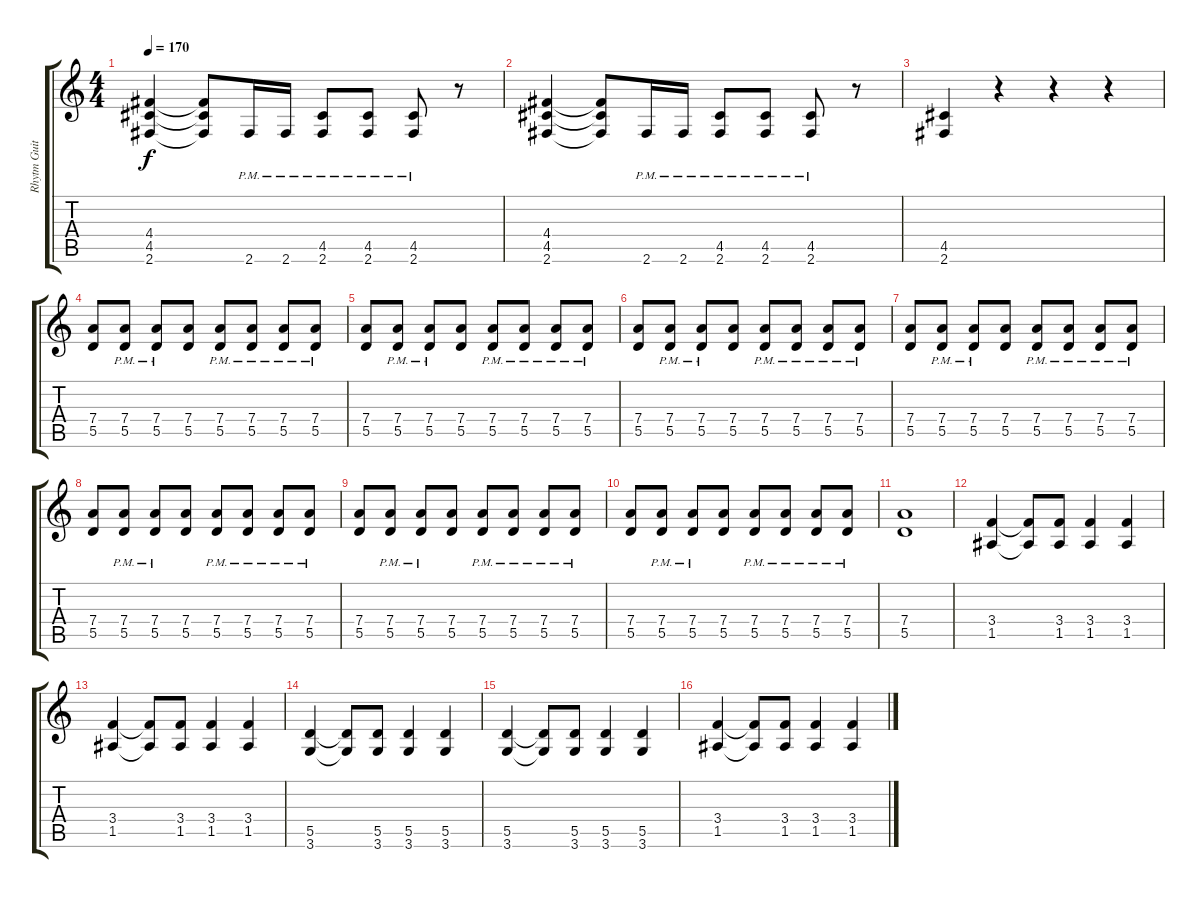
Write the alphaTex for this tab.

\track ("Rhytm Guitar" "Rhytm Guit") {instrument distortionguitar}
\staff {score tabs}
\tuning (E4 B3 G3 D3 A2 E2) {hide}
\ts (4 4)
\tempo 170
\clef g2
\ks c
(4.4 4.5 2.6).4{dy f} (4.4{t} 4.5{t} 2.6{t}).8 2.6{pm}.16 2.6{pm}.16 (4.5{pm} 2.6{pm}).8 (4.5{pm} 2.6{pm}).8 (4.5{pm} 2.6{pm}).8 r.8 |
(4.4 4.5 2.6).4 (4.4{t} 4.5{t} 2.6{t}).8 2.6{pm}.16 2.6{pm}.16 (4.5{pm} 2.6{pm}).8 (4.5{pm} 2.6{pm}).8 (4.5{pm} 2.6{pm}).8 r.8 |
(4.5 2.6).4 r.4 r.4 r.4 |
(7.4 5.5).8 (7.4{pm} 5.5{pm}).8 (7.4{pm} 5.5{pm}).8 (7.4 5.5).8 (7.4{pm} 5.5{pm}).8 (7.4{pm} 5.5{pm}).8 (7.4{pm} 5.5{pm}).8 (7.4{pm} 5.5{pm}).8 |
(7.4 5.5).8 (7.4{pm} 5.5{pm}).8 (7.4{pm} 5.5{pm}).8 (7.4 5.5).8 (7.4{pm} 5.5{pm}).8 (7.4{pm} 5.5{pm}).8 (7.4{pm} 5.5{pm}).8 (7.4{pm} 5.5{pm}).8 |
(7.4 5.5).8 (7.4{pm} 5.5{pm}).8 (7.4{pm} 5.5{pm}).8 (7.4 5.5).8 (7.4{pm} 5.5{pm}).8 (7.4{pm} 5.5{pm}).8 (7.4{pm} 5.5{pm}).8 (7.4{pm} 5.5{pm}).8 |
(7.4 5.5).8 (7.4{pm} 5.5{pm}).8 (7.4{pm} 5.5{pm}).8 (7.4 5.5).8 (7.4{pm} 5.5{pm}).8 (7.4{pm} 5.5{pm}).8 (7.4{pm} 5.5{pm}).8 (7.4{pm} 5.5{pm}).8 |
(7.4 5.5).8 (7.4{pm} 5.5{pm}).8 (7.4{pm} 5.5{pm}).8 (7.4 5.5).8 (7.4{pm} 5.5{pm}).8 (7.4{pm} 5.5{pm}).8 (7.4{pm} 5.5{pm}).8 (7.4{pm} 5.5{pm}).8 |
(7.4 5.5).8 (7.4{pm} 5.5{pm}).8 (7.4{pm} 5.5{pm}).8 (7.4 5.5).8 (7.4{pm} 5.5{pm}).8 (7.4{pm} 5.5{pm}).8 (7.4{pm} 5.5{pm}).8 (7.4{pm} 5.5{pm}).8 |
(7.4 5.5).8 (7.4{pm} 5.5{pm}).8 (7.4{pm} 5.5{pm}).8 (7.4 5.5).8 (7.4{pm} 5.5{pm}).8 (7.4{pm} 5.5{pm}).8 (7.4{pm} 5.5{pm}).8 (7.4{pm} 5.5{pm}).8 |
(7.4 5.5).1 |
(3.4 1.5).4 (3.4{t} 1.5{t}).8 (3.4 1.5).8 (3.4 1.5).4 (3.4 1.5).4 |
(3.4 1.5).4 (3.4{t} 1.5{t}).8 (3.4 1.5).8 (3.4 1.5).4 (3.4 1.5).4 |
(5.5 3.6).4 (5.5{t} 3.6{t}).8 (5.5 3.6).8 (5.5 3.6).4 (5.5 3.6).4 |
(5.5 3.6).4 (5.5{t} 3.6{t}).8 (5.5 3.6).8 (5.5 3.6).4 (5.5 3.6).4 |
(3.4 1.5).4 (3.4{t} 1.5{t}).8 (3.4 1.5).8 (3.4 1.5).4 (3.4 1.5).4
